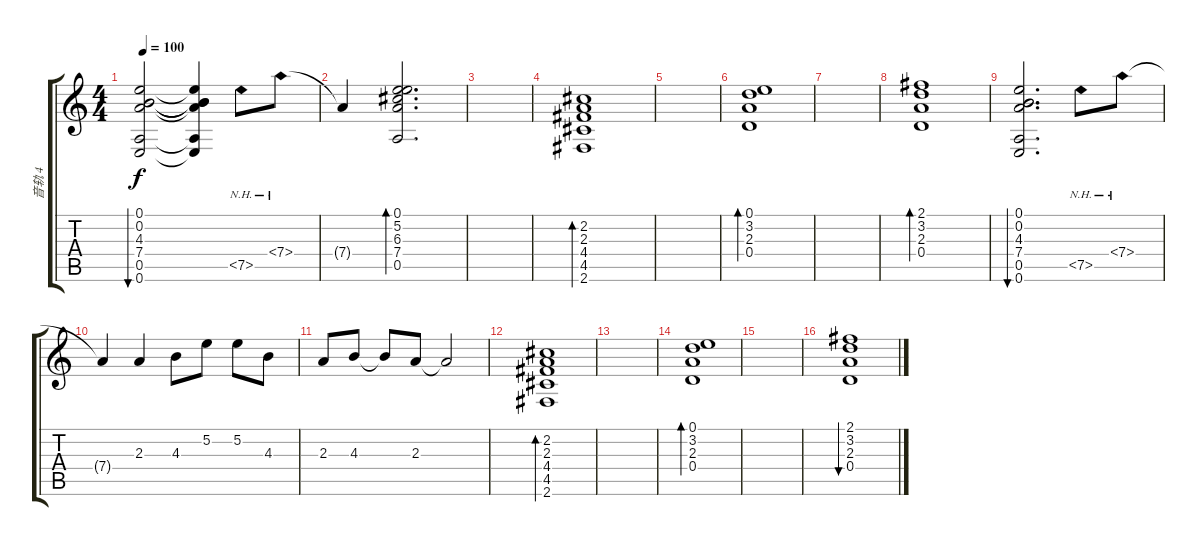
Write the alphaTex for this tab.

\track ("音轨 4" "音轨 4") {instrument electricguitarclean}
\staff {score tabs}
\tuning (E4 B3 G3 D3 A2 E2) {hide}
\ts (4 4)
\tempo 100
\clef g2
\ks c
(0.1 0.2 4.3 7.4 0.5 0.6).2{bu 240 dy f} (0.1{t} 0.2{t} 4.3{t} 7.4{t} 0.5{t} 0.6{t}).4 7.5{nh}.8 7.4{nh}.8 |
7.4{t}.4 (0.1 5.2 6.3 7.4 0.5).2{d bd 240} |
|
(2.2 2.3 4.4 4.5 2.6).1{bd 240} |
|
(0.1 3.2 2.3 0.4).1{bd 240} |
|
(2.1 3.2 2.3 0.4).1{bd 240} |
(0.1 0.2 4.3 7.4 0.5 0.6).2{d bu 240} 7.5{nh}.8 7.4{nh}.8 |
7.4{t}.4 2.3.4 4.3.8 5.2.8 5.2.8 4.3.8 |
2.3.8 4.3.8 4.3{t}.8 2.3.8 2.3{t}.2 |
(2.2 2.3 4.4 4.5 2.6).1{bd 240} |
|
(0.1 3.2 2.3 0.4).1{bd 240} |
|
(2.1 3.2 2.3 0.4).1{bu 240}
